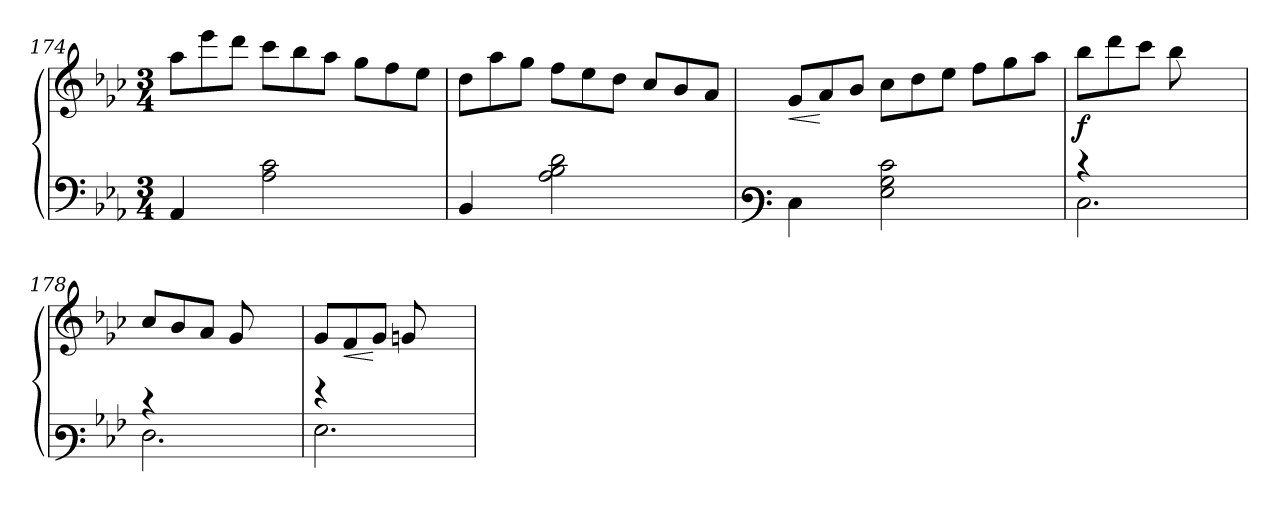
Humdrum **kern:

**kern	**kern	**dynam
*part1	*part1	*part1
*staff2	*staff1	*staff1/2
*clefF4	*clefG3	*
*k[b-e-a-]	*k[b-e-a-]	*
*M3/4	*M3/4	*
=174	=174	=174
4AA-/	8ff\L	.
.	8ccc\	.
8ryy	8bb-\J	.
2A-\ 2c\	8aa-\L	.
.	8gg\	.
.	8ff\J	.
.	8ee-\L	.
4ryy	8dd\	.
.	8cc\J	.
=175	=175	=175
4BB-/	8b-\L	.
.	8ff\	.
8ryy	8ee-\J	.
2A-\ 2B-\ 2d\	8dd\L	.
.	8cc\	.
.	8b-\J	.
.	8a-/L	.
4ryy	8g/	.
.	8f/J	.
!!LO:LB:g=z
=176	=176	=176
*clefF3	*	*
!	!	!LO:HP:b
4E-\	8e-/L	<
.	8f/	[
8ryy	8g/J	.
2G\ 2B-\ 2e-\	8a-\L	.
.	8b-\	.
.	8cc\J	.
.	8dd\L	.
4ryy	8ee-\	.
.	8ff\J	.
=177	=177	=177
*^	*	*
!	!	!	!LO:DY:b
4rd	2.E-\	8gg\L	f
.	.	8bb-\	.
2ryy	.	8aa-\J	.
.	.	8gg\L	.
.	.	4ryy	.
=178	=178	=178	=178
4re	2.F\	8a-/L	.
.	.	8g/	.
2ryy	.	8f/J	.
.	.	8e-/L	.
.	.	4ryy	.
=179	=179	=179	=179
4rf	2.G\	8e-/L	.
!	!	!	!LO:HP:b
.	.	8d/	<
2ryy	.	8e-/J	[
.	.	8en/L	.
.	.	4ryy	.
*v	*v	*	*
=	=	=
*-	*-	*-
